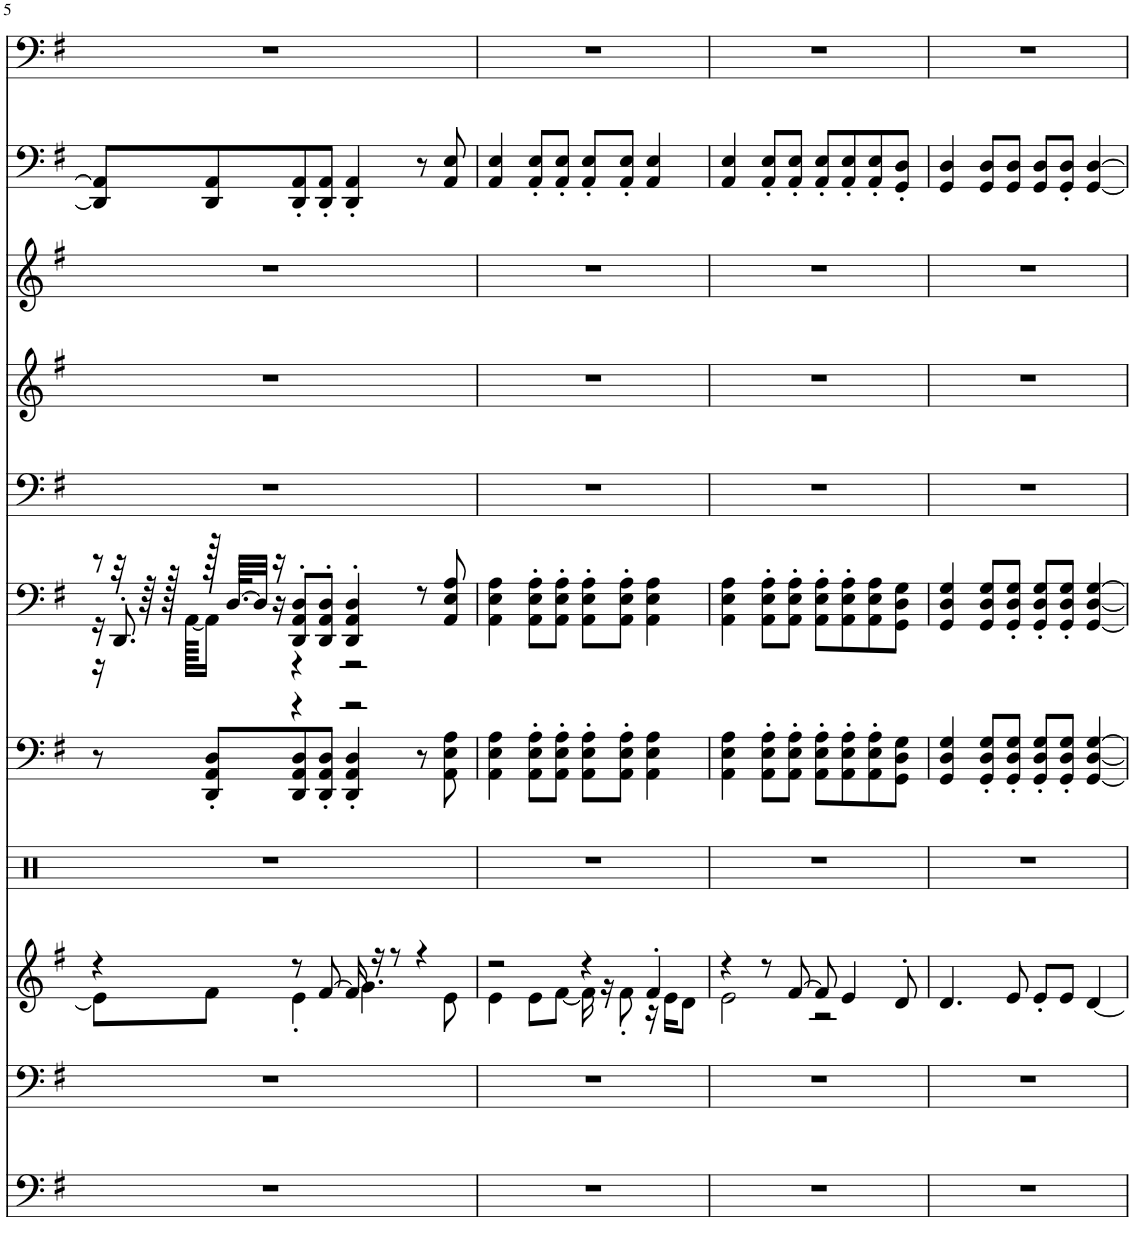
**kern	**kern	**kern	**kern	**kern	**kern	**kern	**kern	**kern	**kern	**kern
*part11	*part10	*part9	*part8	*part7	*part6	*part5	*part4	*part3	*part2	*part1
*staff11	*staff10	*staff9	*staff8	*staff7	*staff6	*staff5	*staff4	*staff3	*staff2	*staff1
*I"Overdrive Gtr	*I"DistortionGtr	*I"Jazz Guitar	*I"Percussion	*I"Nylon Gtr.	*I"Steel Gtr.	*I"Overdrive Gtr	*I"Calliope	*I"DistortionGtr	*I"Fingered Bass	*I"Gtr.Harmonics, HIGHER
!!LO:PB:g=z
*clefF4	*clefF4	*clefG2	*clefX	*clefF4	*clefF4	*clefF4	*clefG2	*clefG2	*clefF4	*clefF4
*k[f#]	*k[f#]	*k[f#]	*k[]	*k[f#]	*k[f#]	*k[f#]	*k[f#]	*k[f#]	*k[f#]	*k[f#]
*M4/4	*M4/4	*M4/4	*M4/4	*M4/4	*M4/4	*M4/4	*M4/4	*M4/4	*M4/4	*M4/4
=5	=5	=5	=5	=5	=5	=5	=5	=5	=5	=5
*	*	*^	*	*	*^	*	*	*	*	*
*	*	*	*	*	*	*	*^	*	*	*	*	*
1r	1r	4r	8e\L]	1r	8r	8r	16r	16r	1r	1r	1r	8DD/] 8AA/]L	1r
.	.	.	.	.	.	.	32r	8.DD'/	.	.	.	.	.
.	.	.	.	.	.	.	64r	.	.	.	.	.	.
.	.	.	.	.	.	.	128r	.	.	.	.	.	.
.	.	.	.	.	.	.	[128AA\KKKLL	.	.	.	.	.	.
.	.	.	8f#\J	.	8DD/' 8AA/' 8D/'L	128r	16AA\JJ]	.	.	.	.	8DD/ 8AA/	.
.	.	.	.	.	.	[64.D/KLLL	.	.	.	.	.	.	.
.	.	.	.	.	.	32D/JJJ]	.	.	.	.	.	.	.
.	.	.	.	.	.	16r	16r	.	.	.	.	.	.
.	.	8r	4e'\	.	8DD/ 8AA/ 8D/	8DD/' 8AA/' 8D/'L	4r	4r	.	.	.	8DD/' 8AA/'	.
.	.	[8f#/	.	.	8DD/' 8AA/' 8D/'J	8DD/' 8AA/' 8D/'J	.	.	.	.	.	8DD/' 8AA/'J	.
.	.	16f#/]	4.g\	.	4DD/' 4AA/' 4D/'	4DD/' 4AA/' 4D/'	2r	2r	.	.	.	4DD/' 4AA/'	.
.	.	16r	.	.	.	.	.	.	.	.	.	.	.
.	.	8r	.	.	.	.	.	.	.	.	.	.	.
.	.	4r	.	.	8r	8r	.	.	.	.	.	8r	.
.	.	.	8e\	.	8AA\ 8E\ 8A\	8AA/ 8E/ 8A/	.	.	.	.	.	8AA/ 8E/	.
*	*	*	*	*	*	*v	*v	*v	*	*	*	*	*
=6	=6	=6	=6	=6	=6	=6	=6	=6	=6	=6	=6
1r	1r	2r	4e\	1r	4AA\ 4E\ 4A\	4AA\ 4E\ 4A\	1r	1r	1r	4AA/ 4E/	1r
.	.	.	8e\L	.	8AA\' 8E\' 8A\'L	8AA\' 8E\' 8A\'L	.	.	.	8AA/' 8E/'L	.
.	.	.	[8f#\J	.	8AA\' 8E\' 8A\'J	8AA\' 8E\' 8A\'J	.	.	.	8AA/' 8E/'J	.
.	.	4r	16f#\]	.	8AA\' 8E\' 8A\'L	8AA\' 8E\' 8A\'L	.	.	.	8AA/' 8E/'L	.
.	.	.	16r	.	.	.	.	.	.	.	.
.	.	.	8f#'\	.	8AA\' 8E\' 8A\'J	8AA\' 8E\' 8A\'J	.	.	.	8AA/' 8E/'J	.
.	.	4f#'/	16r	.	4AA\ 4E\ 4A\	4AA\ 4E\ 4A\	.	.	.	4AA/ 4E/	.
.	.	.	16e\KL	.	.	.	.	.	.	.	.
.	.	.	8d\J	.	.	.	.	.	.	.	.
=7	=7	=7	=7	=7	=7	=7	=7	=7	=7	=7	=7
1r	1r	4r	2e\	1r	4AA\ 4E\ 4A\	4AA\ 4E\ 4A\	1r	1r	1r	4AA/ 4E/	1r
.	.	8r	.	.	8AA\' 8E\' 8A\'L	8AA\' 8E\' 8A\'L	.	.	.	8AA/' 8E/'L	.
.	.	[8f#/	.	.	8AA\' 8E\' 8A\'J	8AA\' 8E\' 8A\'J	.	.	.	8AA/' 8E/'J	.
.	.	8f#/]	2r	.	8AA\' 8E\' 8A\'L	8AA\' 8E\' 8A\'L	.	.	.	8AA/' 8E/'L	.
.	.	4e/	.	.	8AA\' 8E\' 8A\'	8AA\' 8E\' 8A\'	.	.	.	8AA/' 8E/'	.
.	.	.	.	.	8AA\' 8E\' 8A\'	8AA\ 8E\ 8A\	.	.	.	8AA/' 8E/'	.
.	.	8d'/	.	.	8GG\ 8D\ 8G\J	8GG\ 8D\ 8G\J	.	.	.	8GG/' 8D/'J	.
*	*	*v	*v	*	*	*	*	*	*	*	*
=8	=8	=8	=8	=8	=8	=8	=8	=8	=8	=8
1r	1r	4.d/	1r	4GG/ 4D/ 4G/	4GG/ 4D/ 4G/	1r	1r	1r	4GG/ 4D/	1r
.	.	.	.	8GG/' 8D/' 8G/'L	8GG/ 8D/ 8G/L	.	.	.	8GG/ 8D/L	.
.	.	8e/	.	8GG/' 8D/' 8G/'J	8GG/' 8D/' 8G/'J	.	.	.	8GG/ 8D/J	.
.	.	8e'/L	.	8GG/' 8D/' 8G/'L	8GG/' 8D/' 8G/'L	.	.	.	8GG/ 8D/L	.
.	.	8e/J	.	8GG/' 8D/' 8G/'J	8GG/' 8D/' 8G/'J	.	.	.	8GG/' 8D/'J	.
.	.	[4d/	.	[4GG/ [4D/ [4G/	[4GG/ [4D/ [4G/	.	.	.	[4GG/ [4D/	.
=	=	=	=	=	=	=	=	=	=	=
*-	*-	*-	*-	*-	*-	*-	*-	*-	*-	*-
